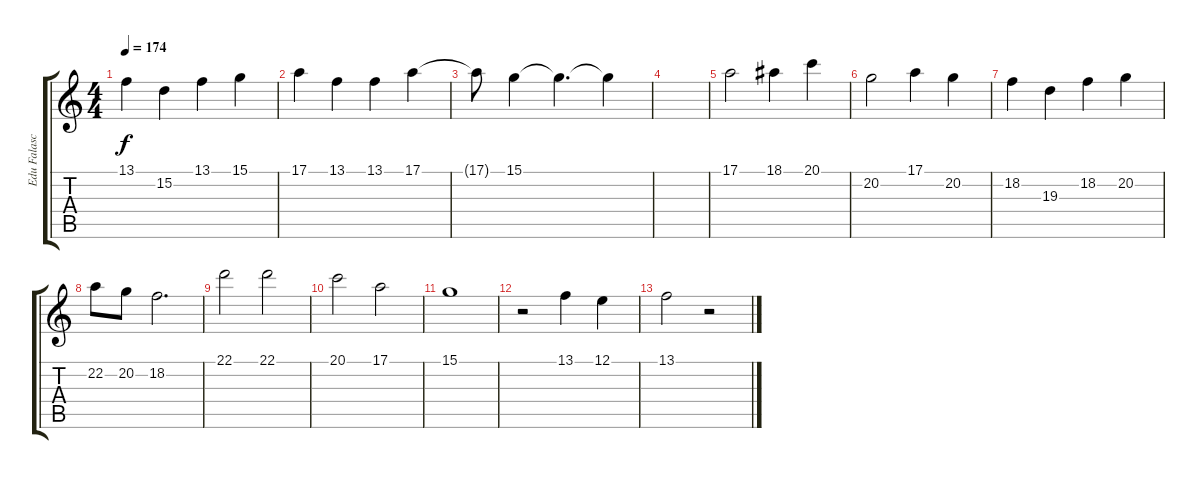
\track ("Edu Falaschi" "Edu Falasc") {instrument pad4choir}
\staff {score tabs}
\tuning (E4 B3 G3 D3 A2 E2) {hide}
\ts (4 4)
\tempo 174
\clef g2
\ks c
13.1.4{dy f} 15.2.4 13.1.4 15.1.4 |
17.1.4 13.1.4 13.1.4 17.1.4 |
17.1{t}.8 15.1.4 15.1{t}.4{d} 15.1{t}.4 |
|
17.1.2 18.1.4 20.1.4 |
20.2.2 17.1.4 20.2.4 |
18.2.4 19.3.4 18.2.4 20.2.4 |
22.2.8 20.2.8 18.2.2{d} |
22.1.2 22.1.2 |
20.1.2 17.1.2 |
15.1.1 |
r.2 13.1.4 12.1.4 |
13.1.2 r.2
